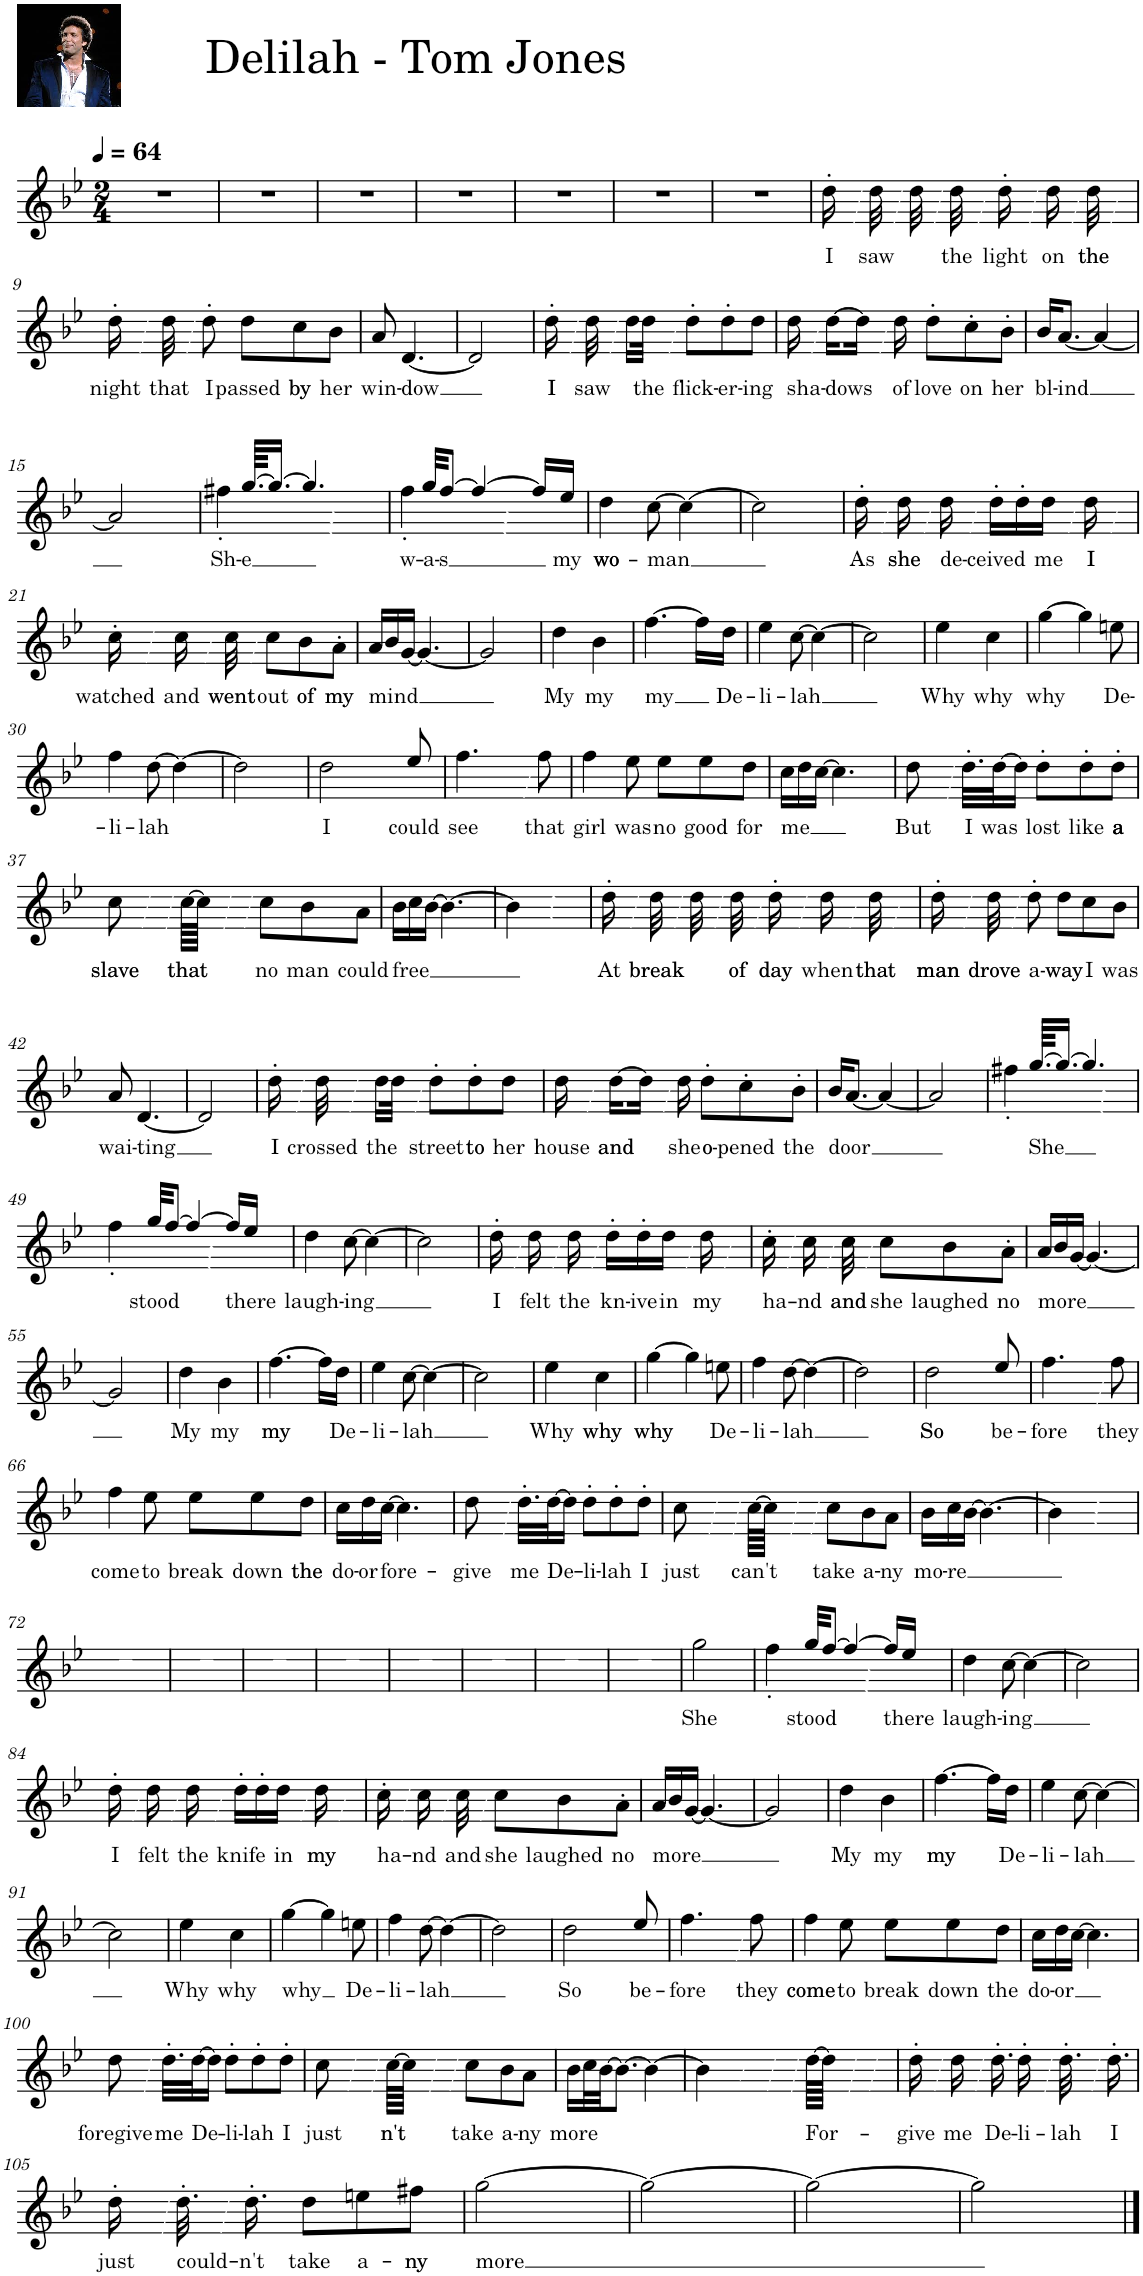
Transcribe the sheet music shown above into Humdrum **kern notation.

**kern	**text
*part1	*part1
*staff1	*staff1
*I"Accordion, MELODY	*
*I'Acc.	*
*clefG2	*
*k[b-e-]	*
*M2/4	*
*MM64	*
=1	=1
2r	.
=2	=2
2r	.
=3	=3
2r	.
=4	=4
2r	.
=5	=5
2r	.
=6	=6
2r	.
=7	=7
2r	.
=8	=8
!	!LO:LY:b
16dd'\	I
48r	.
!	!LO:LY:b
48dd\	saw
48r	.
48dd\	.
48r	.
!	!LO:LY:b
48dd\	the
16r	.
!	!LO:LY:b
16dd'\	light
48r	.
!	!LO:LY:b
24dd\	on
24r	.
!	!LO:LY:b
48dd\	the
16r	.
!!LO:LB:g=z
=9	=9
!	!LO:LY:b
16dd'\	night
48r	.
!	!LO:LY:b
48dd\	that
48r	.
!	!LO:LY:b
8dd'\	I
*Xbrackettup	*
!	!LO:LY:b
12dd\L	passed
!	!LO:LY:b
12cc\	by
!	!LO:LY:b
12b-\J	her
=10	=10
!	!LO:LY:b
8a/	win-
!	!LO:LY:b
[4.d/	-dow
=11	=11
2d/]	.
=12	=12
!	!LO:LY:b
16dd'\	I
*brackettup	*
48r	.
!	!LO:LY:b
48dd\	saw
48r	.
*Xbrackettup	*
24dd\LL	.
!	!LO:LY:b
48dd\JJk	the
16r	.
!	!LO:LY:b
12dd'\L	flick-
!	!LO:LY:b
12dd'\	-er-
!	!LO:LY:b
12dd\J	-ing
=13	=13
*brackettup	*
!	!LO:LY:b
24dd\	sha-
24r	.
!	!LO:LY:b
[24dd\LL	-dows
24dd\JJ]	.
24r	.
!	!LO:LY:b
24dd\	of
*Xbrackettup	*
!	!LO:LY:b
12dd'\L	love
!	!LO:LY:b
12cc'\	on
!	!LO:LY:b
12b-'\J	her
=14	=14
!	!LO:LY:b
16b-/KL	bl-
!	!LO:LY:b
[8.a/J	-ind
4a/_	.
!!LO:LB:g=z
=15	=15
2a/]	.
=16	=16
*^	*
!	!	!LO:LY:b
128r	4ff#X'\	Sh-
!	!	!LO:LY:b
[64.gg/KKLL	.	e
16.gg/JJ_	.	.
4.gg/]	.	.
.	4r	.
=17	=17	=17
*brackettup	*	*
!	!	!LO:LY:b
48r	4ff'\	-w-
!	!	!LO:LY:b
48gg/KKL	.	a-
!	!	!LO:LY:b
[12ff/J	.	-s
4ff/_	.	.
.	4r	.
16ff/LL]	.	.
!	!	!LO:LY:b
16ee-/JJ	.	my
*v	*v	*
=18	=18
!	!LO:LY:b
6dd\	wo
!	!LO:LY:b
[12cc\	-man
4cc\_	.
=19	=19
2cc\]	.
=20	=20
!	!LO:LY:b
24dd'\	As
24r	.
!	!LO:LY:b
24dd\	she
24r	.
!	!LO:LY:b
24dd\	de-
24r	.
*Xbrackettup	*
!	!LO:LY:b
24dd'\LL	-ceived
24dd'\	.
!	!LO:LY:b
24dd\JJ	me
*brackettup	*
24r	.
!	!LO:LY:b
24dd\	I
24r	.
!!LO:LB:g=z
=21	=21
!	!LO:LY:b
16cc'\	watched
48r	.
!	!LO:LY:b
24cc\	and
24r	.
!	!LO:LY:b
48cc\	went
16r	.
*Xbrackettup	*
!	!LO:LY:b
12cc\L	out
!	!LO:LY:b
12b-\	of
!	!LO:LY:b
12a'\J	my
=22	=22
!	!LO:LY:b
24a/LL	mind
24b-/	.
[24g/JJ	.
4.g/_	.
=23	=23
2g/]	.
=24	=24
!	!LO:LY:b
4dd\	My
!	!LO:LY:b
4b-\	my
=25	=25
!	!LO:LY:b
[4.ff\	my
16ff\LL]	.
!	!LO:LY:b
16dd\JJ	De-
=26	=26
*brackettup	*
!	!LO:LY:b
6ee-\	-li-
!	!LO:LY:b
[12cc\	-lah
4cc\_	.
=27	=27
2cc\]	.
=28	=28
!	!LO:LY:b
4ee-\	Why
!	!LO:LY:b
4cc\	why
=29	=29
!	!LO:LY:b
[4gg\	why
6gg\]	.
!	!LO:LY:b
12een\	De-
!!LO:LB:g=z
=30	=30
!	!LO:LY:b
6ff\	-li-
!	!LO:LY:b
[12dd\	-lah
4dd\_	.
=31	=31
2dd\]	.
=32	=32
!	!LO:LY:b
*^	*
4r	2dd\	I
6r	.	.
!	!	!LO:LY:b
12ee-/	.	could
*v	*v	*
=33	=33
!	!LO:LY:b
4.ff\	see
24r	.
!	!LO:LY:b
12ff\	that
=34	=34
!	!LO:LY:b
6ff\	girl
!	!LO:LY:b
12ee-\	was
*Xbrackettup	*
!	!LO:LY:b
12ee-\L	no
!	!LO:LY:b
12ee-\	good
!	!LO:LY:b
12dd\J	for
=35	=35
!	!LO:LY:b
24cc\LL	me
24dd\	.
[24cc\JJ	.
4.cc\]	.
=36	=36
!	!LO:LY:b
8dd\	But
*brackettup	*
96r	.
!	!LO:LY:b
48.dd'\LLL	I
!	!LO:LY:b
[48dd\J	was
16dd\JJ]	.
*Xbrackettup	*
!	!LO:LY:b
12dd'\L	lost
!	!LO:LY:b
12dd'\	like
!	!LO:LY:b
12dd'\J	a
!!LO:LB:g=z
=37	=37
!	!LO:LY:b
8cc\	slave
32r	.
64r	.
!	!LO:LY:b
[64cc\LLLL	that
64cc\JJJJ]	.
64r	.
32r	.
!	!LO:LY:b
12cc\L	no
!	!LO:LY:b
12b-\	man
!	!LO:LY:b
12a\J	could
=38	=38
!	!LO:LY:b
24b-\LL	free
24cc\	.
[24b-\JJ	.
4.b-\_	.
=39	=39
4b-\]	.
4r	.
=40	=40
!	!LO:LY:b
16dd'\	At
*brackettup	*
48r	.
!	!LO:LY:b
48dd\	break
48r	.
48dd\	.
48r	.
!	!LO:LY:b
48dd\	of
16r	.
!	!LO:LY:b
16dd'\	day
48r	.
!	!LO:LY:b
24dd\	when
24r	.
!	!LO:LY:b
48dd\	that
16r	.
=41	=41
!	!LO:LY:b
16dd'\	man
48r	.
!	!LO:LY:b
48dd\	drove
48r	.
!	!LO:LY:b
8dd'\	a-
*Xbrackettup	*
!	!LO:LY:b
12dd\L	way
!	!LO:LY:b
12cc\	I
!	!LO:LY:b
12b-\J	was
!!LO:LB:g=z
=42	=42
!	!LO:LY:b
8a/	wai-
!	!LO:LY:b
[4.d/	-ting
=43	=43
2d/]	.
=44	=44
!	!LO:LY:b
16dd'\	I
*brackettup	*
48r	.
!	!LO:LY:b
48dd\	crossed
48r	.
*Xbrackettup	*
!	!LO:LY:b
24dd\LL	the
48dd\JJk	.
16r	.
!	!LO:LY:b
12dd'\L	street
!	!LO:LY:b
12dd'\	to
!	!LO:LY:b
12dd\J	her
=45	=45
*brackettup	*
!	!LO:LY:b
24dd\	house
24r	.
!	!LO:LY:b
[24dd\LL	and
24dd\JJ]	.
24r	.
!	!LO:LY:b
24dd\	she
*Xbrackettup	*
!	!LO:LY:b
12dd'\L	o
!	!LO:LY:b
12cc'\	-pened
!	!LO:LY:b
12b-'\J	the
=46	=46
!	!LO:LY:b
16b-/KL	door
[8.a/J	.
4a/_	.
=47	=47
2a/]	.
=48	=48
*^	*
128r	4ff#X'\	.
!	!	!LO:LY:b
[64.gg/KKLL	.	She
16.gg/JJ_	.	.
4.gg/]	.	.
.	4r	.
!!LO:LB:g=z	!!
=49	=49	=49
*brackettup	*	*
48r	4ff'\	.
!	!	!LO:LY:b
48gg/KKL	.	stood
[12ff/J	.	.
4ff/_	.	.
.	4r	.
16ff/LL]	.	.
!	!	!LO:LY:b
16ee-/JJ	.	there
*v	*v	*
=50	=50
!	!LO:LY:b
6dd\	laugh-
!	!LO:LY:b
[12cc\	-ing
4cc\_	.
=51	=51
2cc\]	.
=52	=52
!	!LO:LY:b
24dd'\	I
24r	.
!	!LO:LY:b
24dd\	felt
24r	.
!	!LO:LY:b
24dd\	the
24r	.
*Xbrackettup	*
!	!LO:LY:b
24dd'\LL	kn-
!	!LO:LY:b
24dd'\	-ive
!	!LO:LY:b
24dd\JJ	in
*brackettup	*
24r	.
!	!LO:LY:b
24dd\	my
24r	.
=53	=53
!	!LO:LY:b
16cc'\	ha-
48r	.
!	!LO:LY:b
24cc\	-nd
24r	.
!	!LO:LY:b
48cc\	and
16r	.
*Xbrackettup	*
!	!LO:LY:b
12cc\L	she
!	!LO:LY:b
12b-\	laughed
!	!LO:LY:b
12a'\J	no
=54	=54
!	!LO:LY:b
24a/LL	more
24b-/	.
[24g/JJ	.
4.g/_	.
!!LO:LB:g=z
=55	=55
2g/]	.
=56	=56
!	!LO:LY:b
4dd\	My
!	!LO:LY:b
4b-\	my
=57	=57
!	!LO:LY:b
[4.ff\	my
16ff\LL]	.
!	!LO:LY:b
16dd\JJ	De-
=58	=58
*brackettup	*
!	!LO:LY:b
6ee-\	-li-
!	!LO:LY:b
[12cc\	-lah
4cc\_	.
=59	=59
2cc\]	.
=60	=60
!	!LO:LY:b
4ee-\	Why
!	!LO:LY:b
4cc\	why
=61	=61
!	!LO:LY:b
[4gg\	why
6gg\]	.
!	!LO:LY:b
12een\	De-
=62	=62
!	!LO:LY:b
6ff\	-li-
!	!LO:LY:b
[12dd\	-lah
4dd\_	.
=63	=63
2dd\]	.
=64	=64
!	!LO:LY:b
*^	*
4r	2dd\	So
6r	.	.
!	!	!LO:LY:b
12ee-/	.	be-
*v	*v	*
=65	=65
!	!LO:LY:b
4.ff\	-fore
24r	.
!	!LO:LY:b
12ff\	they
!!LO:LB:g=z
=66	=66
!	!LO:LY:b
6ff\	come
!	!LO:LY:b
12ee-\	to
*Xbrackettup	*
!	!LO:LY:b
12ee-\L	break
!	!LO:LY:b
12ee-\	down
!	!LO:LY:b
12dd\J	the
=67	=67
!	!LO:LY:b
24cc\LL	do-
!	!LO:LY:b
24dd\	-or
!	!LO:LY:b
[24cc\JJ	fore-
4.cc\]	.
=68	=68
!	!LO:LY:b
8dd\	-give
*brackettup	*
96r	.
!	!LO:LY:b
48.dd'\LLL	me
!	!LO:LY:b
[48dd\J	De-
16dd\JJ]	.
*Xbrackettup	*
!	!LO:LY:b
12dd'\L	li-
!	!LO:LY:b
12dd'\	-lah
!	!LO:LY:b
12dd'\J	I
=69	=69
!	!LO:LY:b
8cc\	just
32r	.
64r	.
!	!LO:LY:b
[64cc\LLLL	can't
64cc\JJJJ]	.
64r	.
32r	.
!	!LO:LY:b
12cc\L	take
!	!LO:LY:b
12b-\	a-
!	!LO:LY:b
12a\J	-ny
=70	=70
!	!LO:LY:b
24b-\LL	mo-
!	!LO:LY:b
24cc\	-re
[24b-\JJ	.
4.b-\_	.
=71	=71
4b-\]	.
4r	.
!!LO:LB:g=z
=72	=72
2r	.
=73	=73
2r	.
=74	=74
2r	.
=75	=75
2r	.
=76	=76
2r	.
=77	=77
2r	.
=78	=78
2r	.
=79	=79
2r	.
=80	=80
!	!LO:LY:b
2gg\	She
=81	=81
*brackettup	*
*^	*
48r	4ff'\	.
!	!	!LO:LY:b
48gg/KKL	.	stood
[12ff/J	.	.
4ff/_	.	.
.	4r	.
16ff/LL]	.	.
!	!	!LO:LY:b
16ee-/JJ	.	there
*v	*v	*
=82	=82
!	!LO:LY:b
6dd\	laugh-
!	!LO:LY:b
[12cc\	-ing
4cc\_	.
=83	=83
2cc\]	.
!!LO:LB:g=z
=84	=84
!	!LO:LY:b
24dd'\	I
24r	.
!	!LO:LY:b
24dd\	felt
24r	.
!	!LO:LY:b
24dd\	the
24r	.
*Xbrackettup	*
!	!LO:LY:b
24dd'\LL	knife
24dd'\	.
!	!LO:LY:b
24dd\JJ	in
*brackettup	*
24r	.
!	!LO:LY:b
24dd\	my
24r	.
=85	=85
!	!LO:LY:b
16cc'\	ha-
48r	.
!	!LO:LY:b
24cc\	-nd
24r	.
!	!LO:LY:b
48cc\	and
16r	.
*Xbrackettup	*
!	!LO:LY:b
12cc\L	she
!	!LO:LY:b
12b-\	laughed
!	!LO:LY:b
12a'\J	no
=86	=86
!	!LO:LY:b
24a/LL	more
24b-/	.
[24g/JJ	.
4.g/_	.
=87	=87
2g/]	.
=88	=88
!	!LO:LY:b
4dd\	My
!	!LO:LY:b
4b-\	my
=89	=89
!	!LO:LY:b
[4.ff\	my
16ff\LL]	.
!	!LO:LY:b
16dd\JJ	De-
=90	=90
*brackettup	*
!	!LO:LY:b
6ee-\	-li-
!	!LO:LY:b
[12cc\	-lah
4cc\_	.
!!LO:LB:g=z
=91	=91
2cc\]	.
=92	=92
!	!LO:LY:b
4ee-\	Why
!	!LO:LY:b
4cc\	why
=93	=93
!	!LO:LY:b
[4gg\	why
6gg\]	.
!	!LO:LY:b
12een\	De-
=94	=94
!	!LO:LY:b
6ff\	-li-
!	!LO:LY:b
[12dd\	-lah
4dd\_	.
=95	=95
2dd\]	.
=96	=96
!	!LO:LY:b
*^	*
4r	2dd\	So
6r	.	.
!	!	!LO:LY:b
12ee-/	.	be-
*v	*v	*
=97	=97
!	!LO:LY:b
4.ff\	-fore
24r	.
!	!LO:LY:b
12ff\	they
=98	=98
!	!LO:LY:b
6ff\	come
!	!LO:LY:b
12ee-\	to
*Xbrackettup	*
!	!LO:LY:b
12ee-\L	break
!	!LO:LY:b
12ee-\	down
!	!LO:LY:b
12dd\J	the
=99	=99
!	!LO:LY:b
24cc\LL	do-
!	!LO:LY:b
24dd\	-or
[24cc\JJ	.
4.cc\]	.
!!LO:LB:g=z
=100	=100
!	!LO:LY:b
8dd\	foregive
*brackettup	*
96r	.
!	!LO:LY:b
48.dd'\LLL	me
!	!LO:LY:b
[48dd\J	De-
16dd\JJ]	.
*Xbrackettup	*
!	!LO:LY:b
12dd'\L	-li-
!	!LO:LY:b
12dd'\	-lah
!	!LO:LY:b
12dd'\J	I
=101	=101
!	!LO:LY:b
8cc\	just
32r	.
64r	.
!	!LO:LY:b
[64cc\LLLL	n't
64cc\JJJJ]	.
64r	.
32r	.
!	!LO:LY:b
12cc\L	take
!	!LO:LY:b
12b-\	a-
!	!LO:LY:b
12a\J	-ny
=102	=102
!	!LO:LY:b
20b-\LL	more
40cc\L	.
[40b-\JJ	.
10.b-\J_	.
4b-\_	.
=103	=103
4b-\]	.
8r	.
32r	.
64r	.
!	!LO:LY:b
[64dd\LLLL	For-
64dd\JJJJ]	.
64r	.
32r	.
=104	=104
!	!LO:LY:b
16dd'\	-give
*brackettup	*
48r	.
!	!LO:LY:b
24dd\	me
32r	.
!	!LO:LY:b
16.dd'\	De-
!	!LO:LY:b
16dd'\	-li-
64r	.
!	!LO:LY:b
32.dd'\	-lah
32r	.
!	!LO:LY:b
16.dd'\	I
!!LO:LB:g=z
=105	=105
!	!LO:LY:b
16dd'\	just
64r	.
!	!LO:LY:b
32.dd'\	could-
32r	.
!	!LO:LY:b
16.dd'\	-n't
*Xbrackettup	*
!	!LO:LY:b
12dd\L	take
!	!LO:LY:b
12een\	a-
!	!LO:LY:b
12ff#X\J	ny
=106	=106
!	!LO:LY:b
[2gg\	more
=107	=107
2gg\_	.
=108	=108
2gg\_	.
=109	=109
2gg\]	.
==	==
*-	*-
